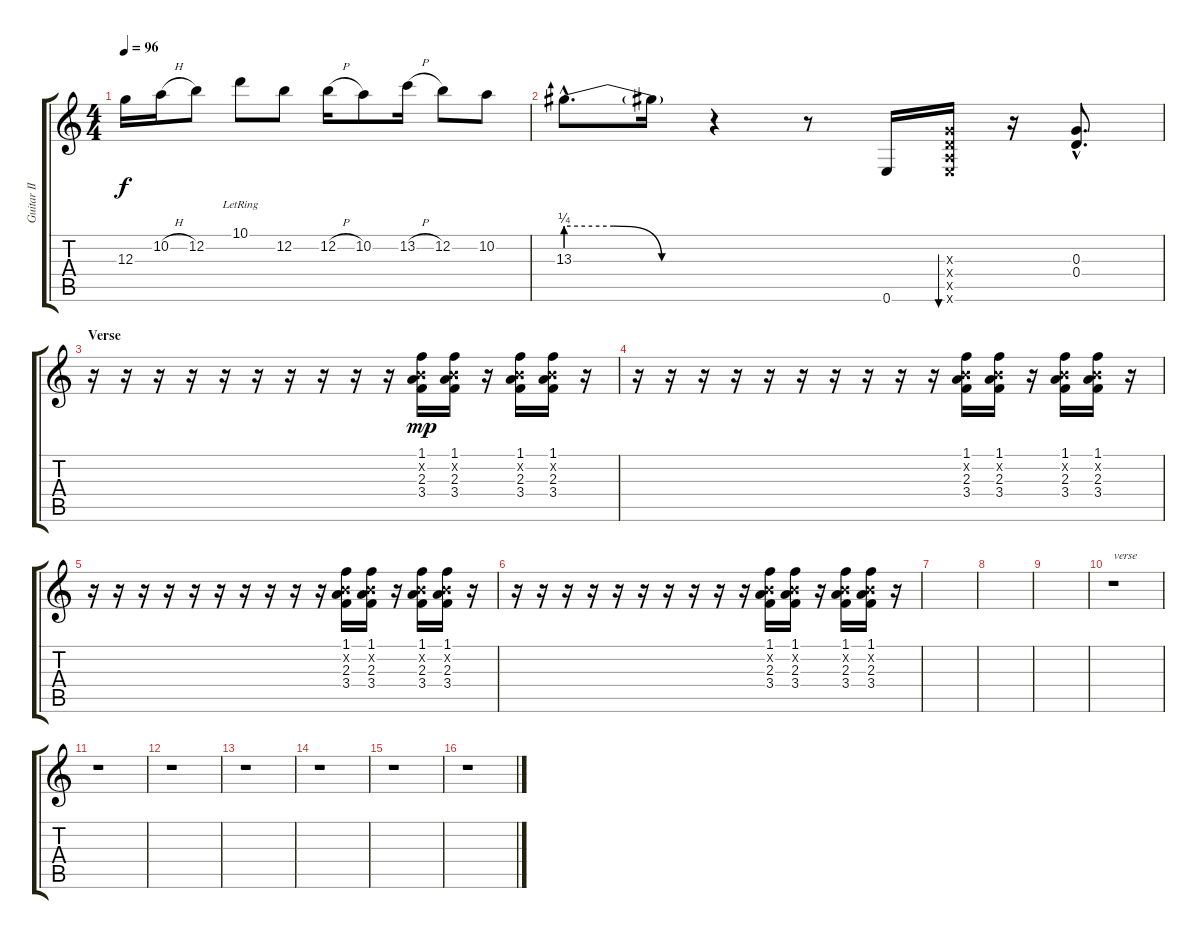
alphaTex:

\track ("Guitar II" "Guitar II") {instrument acousticguitarsteel}
\staff {score tabs}
\tuning (E4 B3 G3 D3 A2 E2) {hide}
\ts (4 4)
\tempo 96
\clef g2
\ks c
12.3.16{dy f} 10.2{h}.16 12.2.8 10.1{lr}.8 12.2.8 12.2{h}.16 10.2.8 13.2{h}.16 12.2.8 10.2.8 |
13.3{be (custom 0 1 20 1 40 0 60 0) hac}.8{d} 13.3{t}.16 r.4 r.8 0.6.16 (0.3{x} 0.4{x} 0.5{x} 0.6{x}).16{bu 240} r.16 (0.3{hac} 0.4{hac}).8{d} |
\section ("" "Verse ")
r.16 r.16 r.16 r.16 r.16 r.16 r.16 r.16 r.16 r.16 (1.1 0.2{x} 2.3 3.4).16{dy mp} (1.1 0.2{x} 2.3 3.4).16 r.16 (1.1 0.2{x} 2.3 3.4).16 (1.1 0.2{x} 2.3 3.4).16 r.16 |
r.16 r.16 r.16 r.16 r.16 r.16 r.16 r.16 r.16 r.16 (1.1 0.2{x} 2.3 3.4).16 (1.1 0.2{x} 2.3 3.4).16 r.16 (1.1 0.2{x} 2.3 3.4).16 (1.1 0.2{x} 2.3 3.4).16 r.16 |
r.16 r.16 r.16 r.16 r.16 r.16 r.16 r.16 r.16 r.16 (1.1 0.2{x} 2.3 3.4).16 (1.1 0.2{x} 2.3 3.4).16 r.16 (1.1 0.2{x} 2.3 3.4).16 (1.1 0.2{x} 2.3 3.4).16 r.16 |
r.16 r.16 r.16 r.16 r.16 r.16 r.16 r.16 r.16 r.16 (1.1 0.2{x} 2.3 3.4).16 (1.1 0.2{x} 2.3 3.4).16 r.16 (1.1 0.2{x} 2.3 3.4).16 (1.1 0.2{x} 2.3 3.4).16 r.16 |
|
|
|
r.1{txt "verse"} |
r.1 |
r.1 |
r.1 |
r.1 |
r.1 |
r.1
